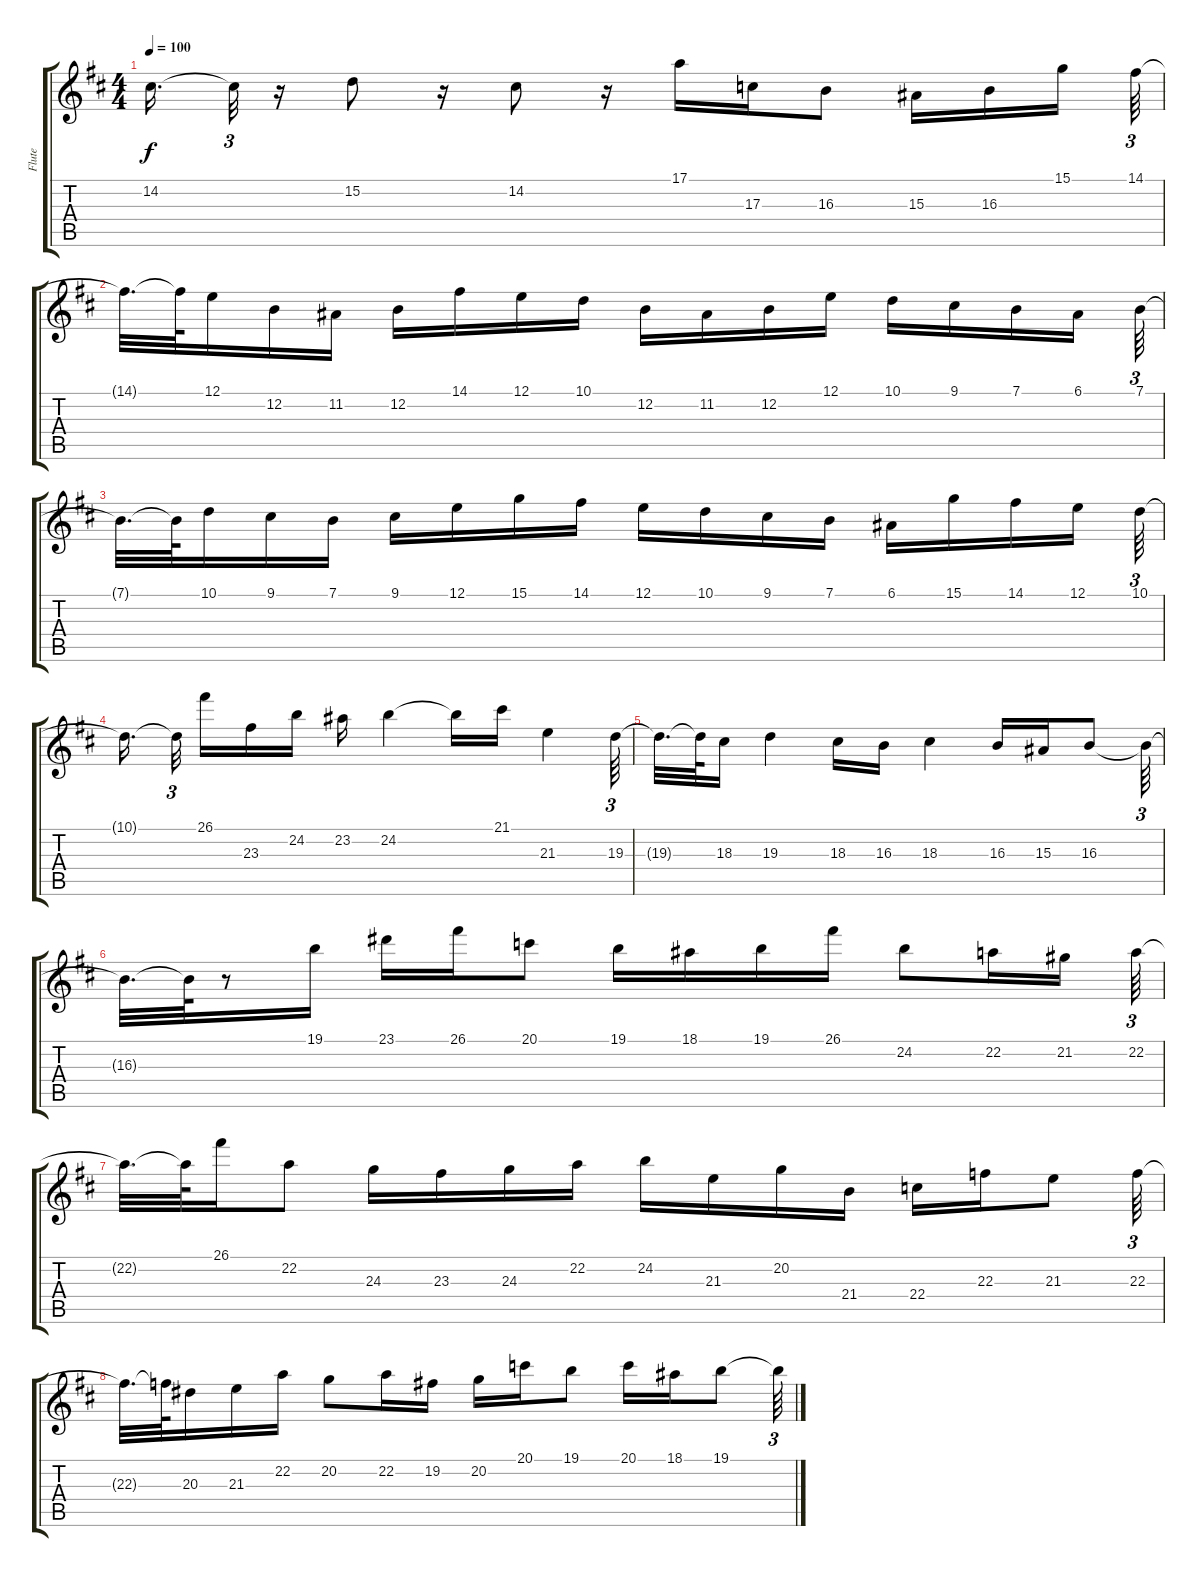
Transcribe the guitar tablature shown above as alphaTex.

\track ("Flute" "Flute") {instrument flute}
\staff {score tabs}
\tuning (E4 B3 G3 D3 A2 E2) {hide}
\ts (4 4)
\tempo 100
\clef g2
\ks bminor
14.2{t}.16{d dy f} 14.2{t}.32{tu (3 2)} r.16 15.2.8 r.16 14.2.8 r.16 17.1.16 17.3.16 16.3.8 15.3.16 16.3.16 15.1.16{beam splitsecondary} 14.1.64{tu (3 2)} |
14.1{t}.32{d} 14.1{t}.64 12.1.16 12.2.16 11.2.16 12.2.16 14.1.16 12.1.16 10.1.16 12.2.16 11.2.16 12.2.16 12.1.16 10.1.16 9.1.16 7.1.16 6.1.16 7.1.64{tu (3 2)} |
7.1{t}.32{d} 7.1{t}.64 10.1.16 9.1.16 7.1.16 9.1.16 12.1.16 15.1.16 14.1.16 12.1.16 10.1.16 9.1.16 7.1.16 6.1.16 15.1.16 14.1.16 12.1.16 10.1.64{tu (3 2)} |
10.1{t}.16{d beam splitsecondary} 10.1{t}.32{tu (3 2) beam splitsecondary} 26.1.16 23.3.16 24.2.16 23.2.16 24.2.4 24.2{t}.16 21.1.16 21.3.4 19.3.64{tu (3 2)} |
19.3{t}.32{d} 19.3{t}.64 18.3.16 19.3.4 18.3.16 16.3.16 18.3.4 16.3.16 15.3.16 16.3.8 16.3{t}.64{tu (3 2)} |
16.3{t}.32{d} 16.3{t}.64 r.8 19.1.16 23.1.16 26.1.16 20.1.8 19.1.16 18.1.16 19.1.16 26.1.16 24.2.8 22.2.16 21.2.16 22.2.64{tu (3 2)} |
22.2{t}.32{d} 22.2{t}.64 26.1.16 22.2.8 24.3.16 23.3.16 24.3.16 22.2.16 24.2.16 21.3.16 20.2.16 21.4.16 22.4.16 22.3.16 21.3.8 22.3.64{tu (3 2)} |
22.3{t}.32{d} 22.3{t}.64 20.3.16 21.3.16 22.2.16 20.2.8 22.2.16 19.2.16 20.2.16 20.1.16 19.1.8 20.1.16 18.1.16 19.1.8 19.1{t}.64{tu (3 2)}
